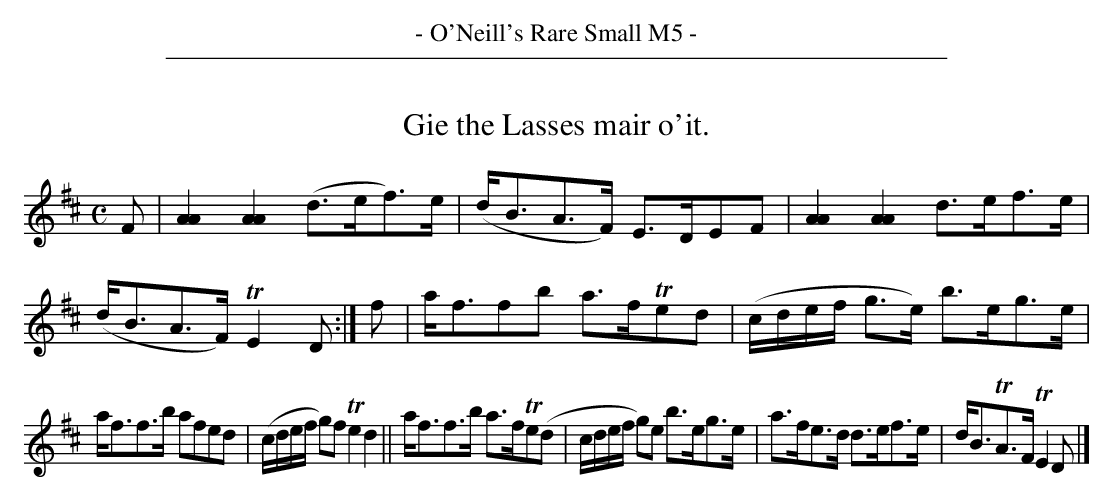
X:1
T: Gie the Lasses mair o'it.
M: C
L: 1/8
K: D
F |\
[A2A2][A2A2] (d>ef)>e | (d<BA>F) E>DEF |\
[A2A2][A2A2] d>ef>e | (d<BA>F) TE2D :|\
f |\
a<ffb a>fTed | (c/d/e/f/ g>e) b>eg>e |
a<ff>b afed | (c/d/e/f/ g)f Te2d2 ||\
a<ff>b a>fTe(d | c/d/e/f/ g)e b>eg>e |\
a>fe>d d>ef>e | d<BTA>F TE2D |]
